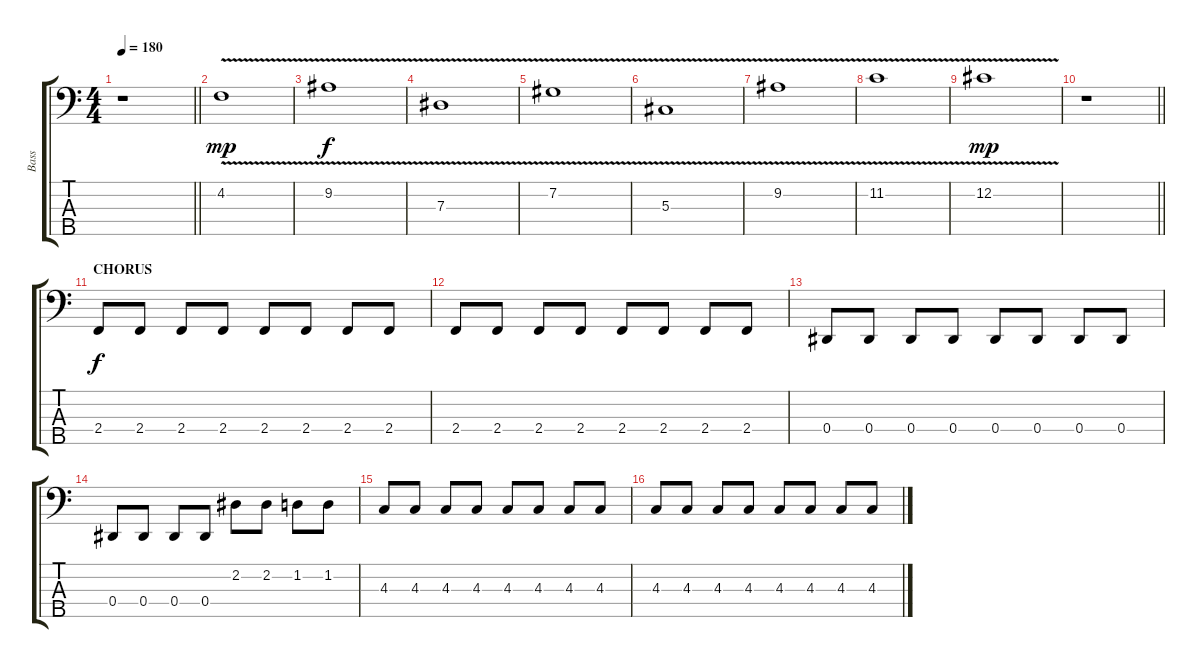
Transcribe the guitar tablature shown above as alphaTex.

\track ("Bass" "Bass") {instrument electricbassfinger}
\staff {score tabs}
\tuning (Gb2 Db2 Ab1 Eb1 Bb0) {hide}
\ts (4 4)
\tempo 180
\clef f4
\barLineRight lightlight
\ks c
r.1{dy f} |
4.2{v}.1{dy mp instrument fretlessbass} |
9.2{v}.1{dy f} |
7.3{v}.1 |
7.2{v}.1 |
5.3{v}.1 |
9.2{v}.1 |
11.2{v}.1 |
12.2{v}.1{dy mp} |
\barLineRight lightlight
r.1 |
\section ("" "CHORUS")
2.4.8{dy f instrument electricbassfinger} 2.4.8 2.4.8 2.4.8 2.4.8 2.4.8 2.4.8 2.4.8 |
2.4.8 2.4.8 2.4.8 2.4.8 2.4.8 2.4.8 2.4.8 2.4.8 |
0.4.8 0.4.8 0.4.8 0.4.8 0.4.8 0.4.8 0.4.8 0.4.8 |
0.4.8 0.4.8 0.4.8 0.4.8 2.2.8 2.2.8 1.2.8 1.2.8 |
4.3.8 4.3.8 4.3.8 4.3.8 4.3.8 4.3.8 4.3.8 4.3.8 |
4.3.8 4.3.8 4.3.8 4.3.8 4.3.8 4.3.8 4.3.8 4.3.8
